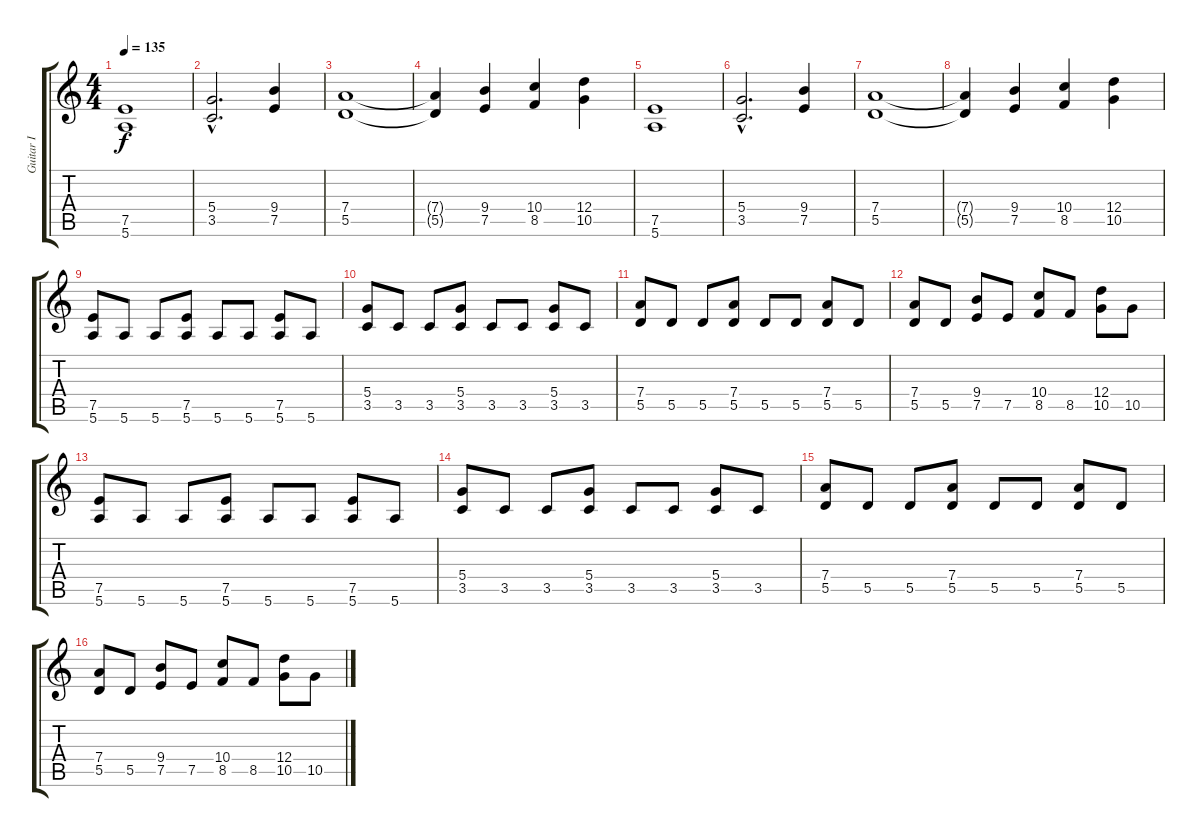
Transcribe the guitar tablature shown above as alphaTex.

\track ("Guitar I" "Guitar I") {instrument distortionguitar}
\staff {score tabs}
\tuning (E4 B3 G3 D3 A2 E2) {hide}
\ts (4 4)
\tempo 135
\clef g2
\ks c
(7.5 5.6).1{dy f} |
(5.4{hac} 3.5{hac}).2{d} (9.4 7.5).4 |
(7.4 5.5).1 |
(7.4{t} 5.5{t}).4 (9.4 7.5).4 (10.4 8.5).4 (12.4 10.5).4 |
(7.5 5.6).1 |
(5.4{hac} 3.5{hac}).2{d} (9.4 7.5).4 |
(7.4 5.5).1 |
(7.4{t} 5.5{t}).4 (9.4 7.5).4 (10.4 8.5).4 (12.4 10.5).4 |
(7.5 5.6).8 5.6.8 5.6.8 (7.5 5.6).8 5.6.8 5.6.8 (7.5 5.6).8 5.6.8 |
(5.4 3.5).8 3.5.8 3.5.8 (5.4 3.5).8 3.5.8 3.5.8 (5.4 3.5).8 3.5.8 |
(7.4 5.5).8 5.5.8 5.5.8 (7.4 5.5).8 5.5.8 5.5.8 (7.4 5.5).8 5.5.8 |
(7.4 5.5).8 5.5.8 (9.4 7.5).8 7.5.8 (10.4 8.5).8 8.5.8 (12.4 10.5).8 10.5.8 |
(7.5 5.6).8 5.6.8 5.6.8 (7.5 5.6).8 5.6.8 5.6.8 (7.5 5.6).8 5.6.8 |
(5.4 3.5).8 3.5.8 3.5.8 (5.4 3.5).8 3.5.8 3.5.8 (5.4 3.5).8 3.5.8 |
(7.4 5.5).8 5.5.8 5.5.8 (7.4 5.5).8 5.5.8 5.5.8 (7.4 5.5).8 5.5.8 |
(7.4 5.5).8 5.5.8 (9.4 7.5).8 7.5.8 (10.4 8.5).8 8.5.8 (12.4 10.5).8 10.5.8
